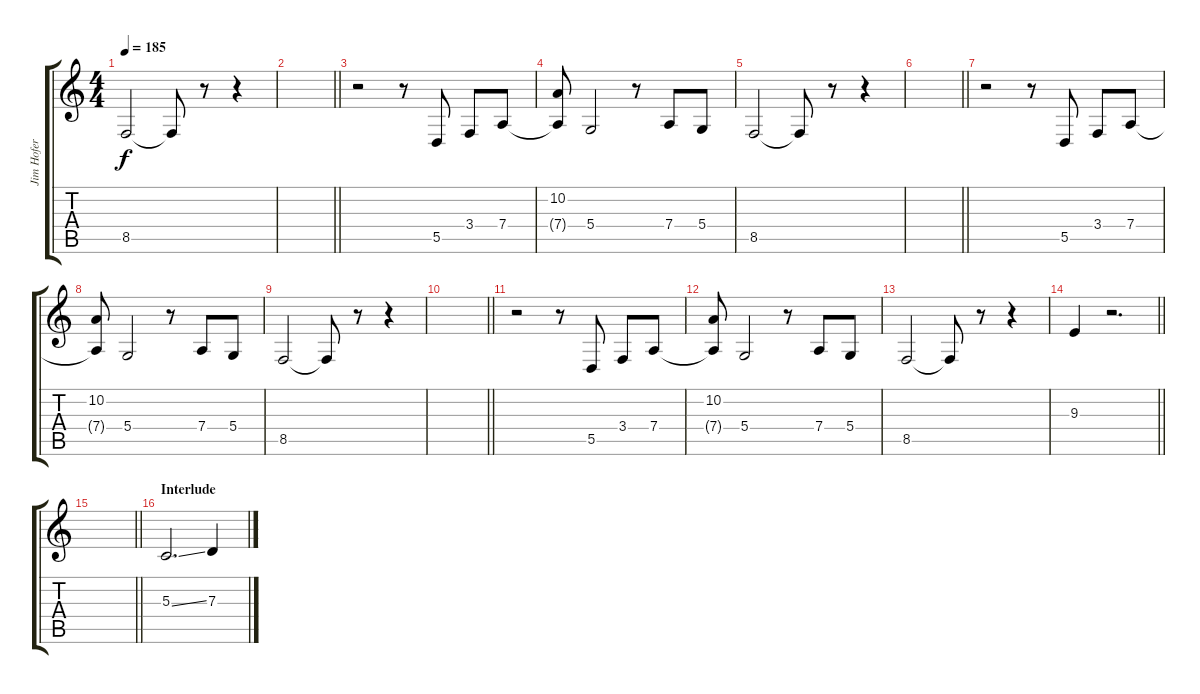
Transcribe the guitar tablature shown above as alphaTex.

\track ("Jim Hofer (Trombone)" "Jim Hofer ") {instrument trombone}
\staff {score tabs}
\tuning (E4 B3 G3 D3 A2 E2) {hide}
\ts (4 4)
\tempo 185
\clef g2
\ks c
8.5.2{dy f} 8.5{t}.8 r.8 r.4 |
\barLineRight lightlight
|
r.2 r.8 5.5.8 3.4.8 7.4.8 |
(10.2 7.4{t}).8 5.4.2 r.8 7.4.8 5.4.8 |
8.5.2 8.5{t}.8 r.8 r.4 |
\barLineRight lightlight
|
r.2 r.8 5.5.8 3.4.8 7.4.8 |
(10.2 7.4{t}).8 5.4.2 r.8 7.4.8 5.4.8 |
8.5.2 8.5{t}.8 r.8 r.4 |
\barLineRight lightlight
|
r.2 r.8 5.5.8 3.4.8 7.4.8 |
(10.2 7.4{t}).8 5.4.2 r.8 7.4.8 5.4.8 |
8.5.2 8.5{t}.8 r.8 r.4 |
\barLineRight lightlight
9.3.4 r.2{d} |
\barLineRight lightlight
|
\section ("" "Interlude")
5.3{ss}.2{d} 7.3.4
